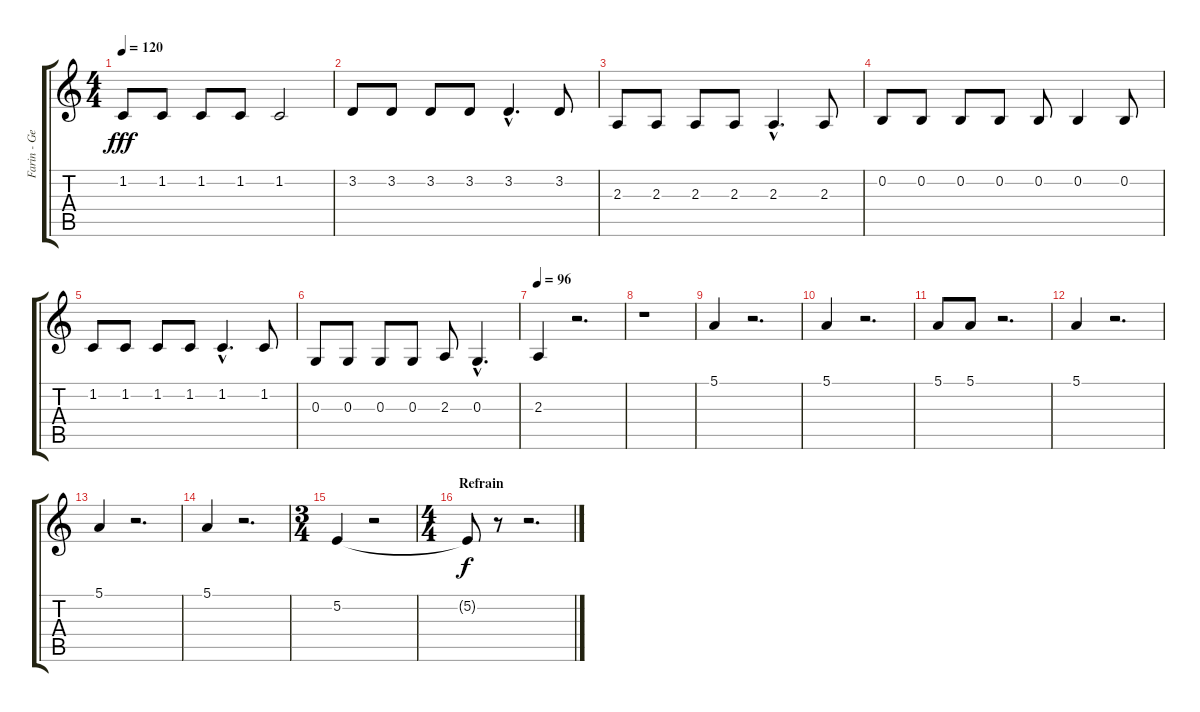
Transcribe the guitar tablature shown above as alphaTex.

\track ("Farin - Gesang" "Farin - Ge") {instrument tenorsax}
\staff {score tabs}
\tuning (E4 B3 G3 D3 A2 E2) {hide}
\ts (4 4)
\tempo 120
\clef g2
\ks c
1.2.8{dy fff} 1.2.8 1.2.8 1.2.8 1.2.2 |
3.2.8 3.2.8 3.2.8 3.2.8 3.2{hac}.4{d} 3.2.8 |
2.3.8 2.3.8 2.3.8 2.3.8 2.3{hac}.4{d} 2.3.8 |
0.2.8 0.2.8 0.2.8 0.2.8 0.2.8 0.2.4 0.2.8 |
1.2.8 1.2.8 1.2.8 1.2.8 1.2{hac}.4{d} 1.2.8 |
0.3.8 0.3.8 0.3.8 0.3.8 2.3.8 0.3{hac}.4{d} |
\tempo 96
2.3.4 r.2{d} |
r.1 |
5.1.4 r.2{d} |
5.1.4 r.2{d} |
5.1.8 5.1.8 r.2{d} |
5.1.4 r.2{d} |
5.1.4 r.2{d} |
5.1.4 r.2{d} |
\ts (3 4)
5.2.4 r.2 |
\ts (4 4)
\section ("" "Refrain")
5.2{t}.8{dy f} r.8 r.2{d}
